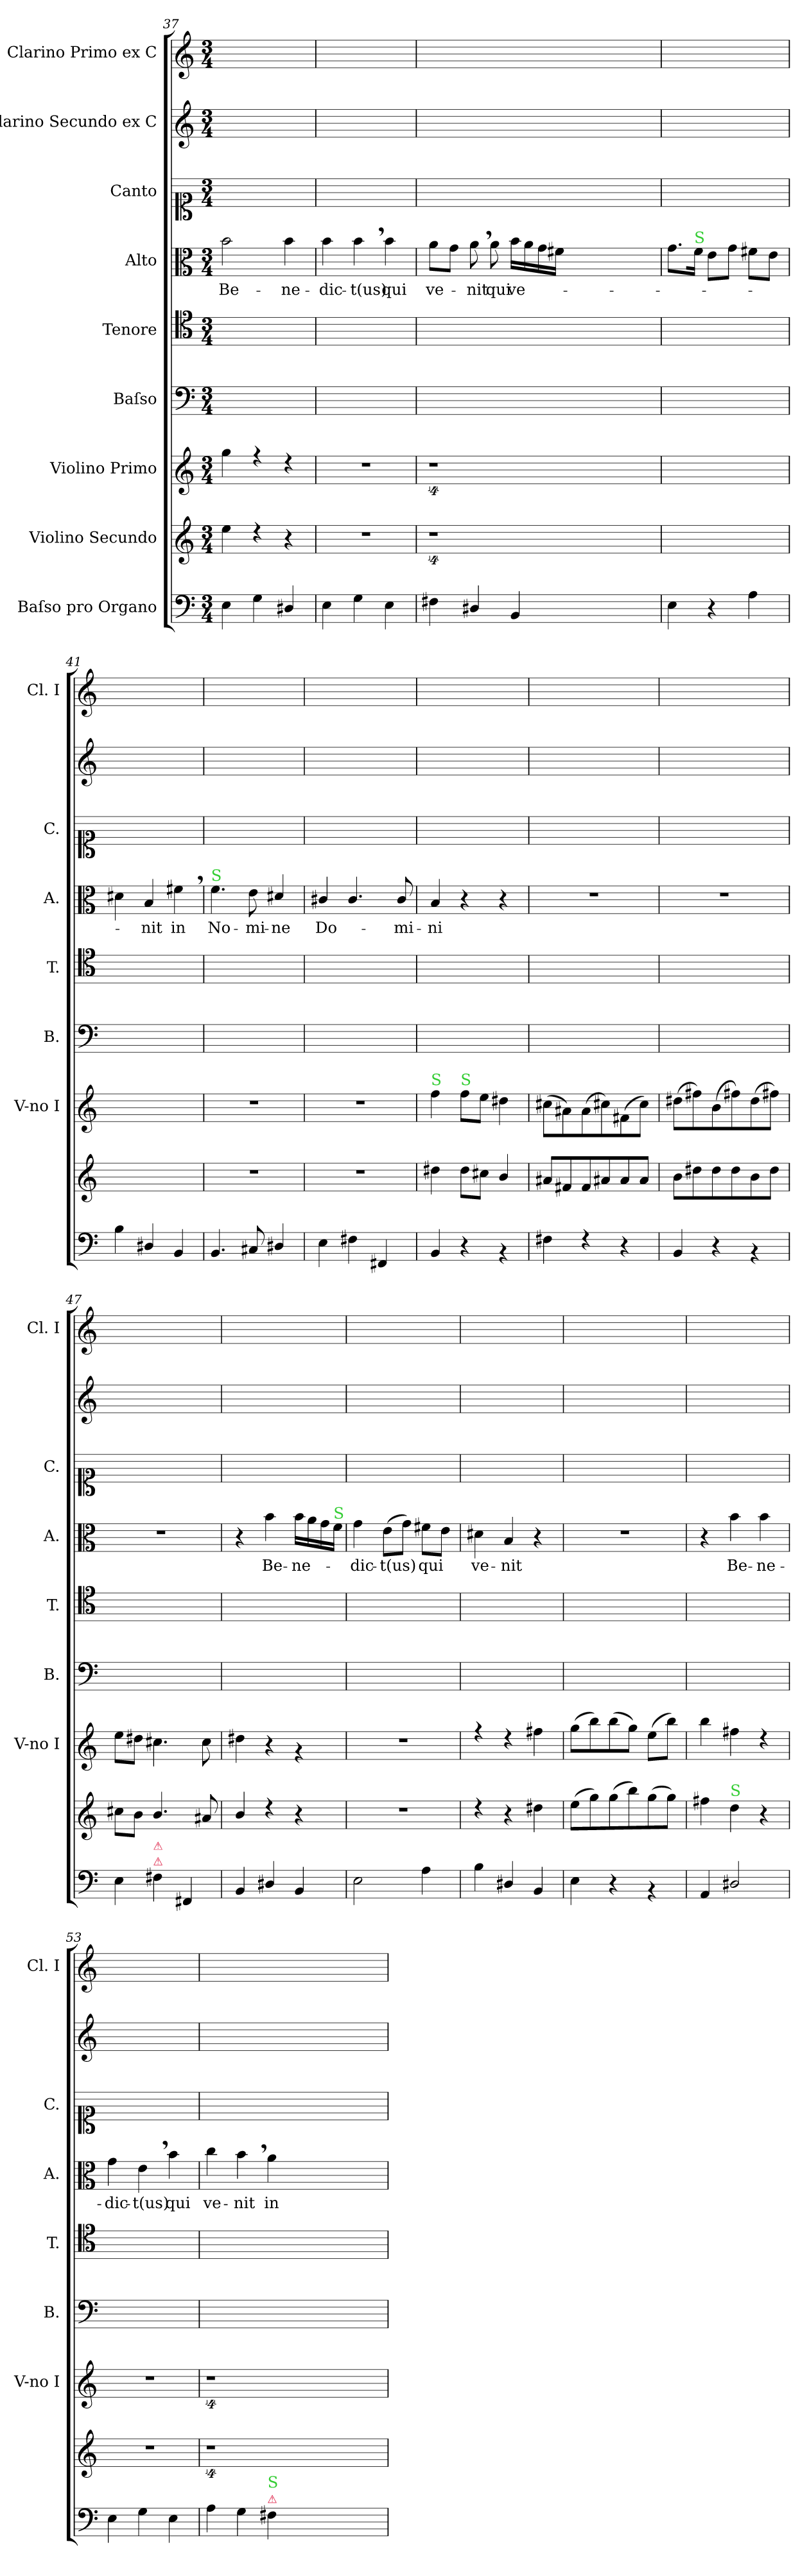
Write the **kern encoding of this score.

**kern	**kern	**kern	**kern	**kern	**kern	**text	**kern	**kern	**kern
*part9	*part8	*part7	*part6	*part5	*part4	*part4	*part3	*part2	*part1
*staff9	*staff8	*staff7	*staff6	*staff5	*staff4	*staff4	*staff3	*staff2	*staff1
*I"Baſso pro Organo	*I"Violino Secundo	*I"Violino Primo	*I"Baſso	*I"Tenore	*I"Alto	*	*I"Canto	*I"Clarino Secundo ex C	*I"Clarino Primo ex C
*	*	*I'V-no I	*I'B.	*I'T.	*I'A.	*	*I'C.	*	*I'Cl. I
*clefF4	*clefG2	*clefG2	*clefF4	*clefC4	*clefC3	*	*clefC1	*clefG2	*clefG2
*k[]	*k[]	*k[]	*k[]	*k[]	*k[]	*	*k[]	*k[]	*k[]
*M3/4	*M3/4	*M3/4	*M3/4	*M3/4	*M3/4	*	*M3/4	*M3/4	*M3/4
=37	=37	=37	=37	=37	=37	=37	=37	=37	=37
4E\	4ee\	4gg\	2.ryy	2.ryy	2b\	Be-	2.ryy	2.ryy	2.ryy
4G\	4rdd	4rff	.	.	.	.	.	.	.
4D#X/	4r	4rdd	.	.	4b\	-ne-	.	.	.
=38	=38	=38	=38	=38	=38	=38	=38	=38	=38
4E\	2.r	2.r	2.ryy	2.ryy	4b\	-dic-	2.ryy	2.ryy	2.ryy
4G\	.	.	.	.	4b,\	-t(us)	.	.	.
4E\	.	.	.	.	4b\	qui	.	.	.
=39	=39	=39	=39	=39	=39	=39	=39	=39	=39
4F#X\	4%9r	4%9r	2.ryy	2.ryy	8a\L	ve-	2.ryy	2.ryy	2.ryy
.	.	.	.	.	8g\J	.	.	.	.
4D#X/	.	.	.	.	8a,\	-nit	.	.	.
.	.	.	.	.	8a\	qui	.	.	.
4BB/	.	.	.	.	16b\LL	ve-	.	.	.
.	.	.	.	.	16a\	.	.	.	.
.	.	.	.	.	16g\	.	.	.	.
.	.	.	.	.	16f#X\JJ	.	.	.	.
1.ryy	.	.	1.ryy	1.ryy	1.ryy	.	1.ryy	1.ryy	1.ryy
=40	=40	=40	=40	=40	=40	=40	=40	=40	=40
4E\	2.ryy	2.ryy	2.ryy	2.ryy	8.g\L	.	2.ryy	2.ryy	2.ryy
!	!	!	!	!	!LO:TX:a:color=limegreen:t=S	!	!	!	!
.	.	.	.	.	16f\Jk	.	.	.	.
4r	.	.	.	.	8e\L	.	.	.	.
.	.	.	.	.	8g\J	.	.	.	.
4A\	.	.	.	.	8f#X\L	.	.	.	.
.	.	.	.	.	8e\J	.	.	.	.
=41	=41	=41	=41	=41	=41	=41	=41	=41	=41
4B\	2.ryy	2.ryy	2.ryy	2.ryy	4d#X\	.	2.ryy	2.ryy	2.ryy
4D#X/	.	.	.	.	4B/	-nit	.	.	.
4BB/	.	.	.	.	4f#X,\	in	.	.	.
=42	=42	=42	=42	=42	=42	=42	=42	=42	=42
!	!	!	!	!	!LO:TX:a:color=limegreen:t=S	!	!	!	!
4.BB/	2.r	2.r	2.ryy	2.ryy	4.f\	No-	2.ryy	2.ryy	2.ryy
8C#X/	.	.	.	.	8e\	-mi-	.	.	.
4D#X/	.	.	.	.	4d#X/	-ne	.	.	.
=43	=43	=43	=43	=43	=43	=43	=43	=43	=43
4E\	2.r	2.r	2.ryy	2.ryy	4c#X/	Do-	2.ryy	2.ryy	2.ryy
4F#X\	.	.	.	.	4.c#/	.	.	.	.
4FF#X/	.	.	.	.	.	.	.	.	.
.	.	.	.	.	8c#/	-mi-	.	.	.
=44	=44	=44	=44	=44	=44	=44	=44	=44	=44
!	!	!LO:TX:a:color=limegreen:t=S	!	!	!	!	!	!	!
4BB/	4dd#X\	4ff\	2.ryy	2.ryy	4B/	-ni	2.ryy	2.ryy	2.ryy
!	!	!LO:TX:a:color=limegreen:t=S	!	!	!	!	!	!	!
4r	8dd#\L	8ff\L	.	.	4r	.	.	.	.
.	8cc#X\J	8ee\J	.	.	.	.	.	.	.
4rBB	4b/	4dd#X\	.	.	4r	.	.	.	.
=45	=45	=45	=45	=45	=45	=45	=45	=45	=45
4F#X\	8a#X/L	(>8cc#X\L	2.ryy	2.ryy	2.r	.	2.ryy	2.ryy	2.ryy
.	8f#X/	8a#X\)	.	.	.	.	.	.	.
4rF	8f#/	(>8a#\	.	.	.	.	.	.	.
.	8a#X/	8cc#X\)	.	.	.	.	.	.	.
4r	8a#/	(>8f#X\	.	.	.	.	.	.	.
.	8a#/J	8cc#\J)	.	.	.	.	.	.	.
=46	=46	=46	=46	=46	=46	=46	=46	=46	=46
4BB/	8b\L	(>8dd#X\L	2.ryy	2.ryy	2.r	.	2.ryy	2.ryy	2.ryy
.	8dd#X\	8ff#X\)	.	.	.	.	.	.	.
4r	8dd#\	(>8b\	.	.	.	.	.	.	.
.	8dd#\	8ff#X\)	.	.	.	.	.	.	.
4rBB	8b\	(>8dd#\	.	.	.	.	.	.	.
.	8dd#\J	8ff#X\J)	.	.	.	.	.	.	.
=47	=47	=47	=47	=47	=47	=47	=47	=47	=47
4E\	8cc#X\L	8ee\L	2.ryy	2.ryy	2.r	.	2.ryy	2.ryy	2.ryy
.	8b\J	8dd#X\J	.	.	.	.	.	.	.
!LO:TX:a:color=crimson:t=⚠	!	!	!	!	!	!	!	!	!
!LO:TX:a:color=crimson:t=⚠	!	!	!	!	!	!	!	!	!
4F#X\	4.b/	4.cc#X\	.	.	.	.	.	.	.
4FF#X/	.	.	.	.	.	.	.	.	.
.	8a#X/	8cc#\	.	.	.	.	.	.	.
=48	=48	=48	=48	=48	=48	=48	=48	=48	=48
4BB/	4b/	4dd#X\	2.ryy	2.ryy	4r	.	2.ryy	2.ryy	2.ryy
4D#X/	4rdd	4r	.	.	4b\	Be-	.	.	.
4BB/	4r	4rg	.	.	16b\LL	-ne-	.	.	.
.	.	.	.	.	16a\	.	.	.	.
.	.	.	.	.	16g\	.	.	.	.
!	!	!	!	!	!LO:TX:a:color=limegreen:t=S	!	!	!	!
.	.	.	.	.	16f\JJ	.	.	.	.
=49	=49	=49	=49	=49	=49	=49	=49	=49	=49
2E\	2.r	2.r	2.ryy	2.ryy	4g\	-dic-	2.ryy	2.ryy	2.ryy
.	.	.	.	.	(>8e\L	-t(us)	.	.	.
.	.	.	.	.	8g\J)	.	.	.	.
4A\	.	.	.	.	8f#X\L	qui	.	.	.
.	.	.	.	.	8e\J	.	.	.	.
=50	=50	=50	=50	=50	=50	=50	=50	=50	=50
4B\	4rdd	4rff	2.ryy	2.ryy	4d#X\	ve-	2.ryy	2.ryy	2.ryy
4D#X/	4r	4rdd	.	.	4B/	-nit	.	.	.
4BB/	4dd#X\	4ff#X\	.	.	4r	.	.	.	.
=51	=51	=51	=51	=51	=51	=51	=51	=51	=51
4E\	(>8ee\L	(>8gg\L	2.ryy	2.ryy	2.r	.	2.ryy	2.ryy	2.ryy
.	8gg\)	8bb\)	.	.	.	.	.	.	.
4r	(>8gg\	(>8bb\	.	.	.	.	.	.	.
.	8bb\)	8gg\J)	.	.	.	.	.	.	.
4rBB	(>8gg\	(>8ee\L	.	.	.	.	.	.	.
.	8gg\J)	8bb\J)	.	.	.	.	.	.	.
=52	=52	=52	=52	=52	=52	=52	=52	=52	=52
4AA/	4ff#X\	4bb\	2.ryy	2.ryy	4r	.	2.ryy	2.ryy	2.ryy
!	!LO:TX:a:color=limegreen:t=S	!	!	!	!	!	!	!	!
2D#X/	4dd\	4ff#X\	.	.	4b\	Be-	.	.	.
.	4r	4rdd	.	.	4b\	-ne-	.	.	.
=53	=53	=53	=53	=53	=53	=53	=53	=53	=53
4E\	2.r	2.r	2.ryy	2.ryy	4g\	-dic-	2.ryy	2.ryy	2.ryy
4G\	.	.	.	.	4e,\	-t(us)	.	.	.
4E\	.	.	.	.	4b\	qui	.	.	.
=54	=54	=54	=54	=54	=54	=54	=54	=54	=54
4A\	4%9r	4%9r	2.ryy	2.ryy	4cc\	ve-	2.ryy	2.ryy	2.ryy
4G\	.	.	.	.	4b,\	-nit	.	.	.
!LO:TX:a:color=crimson:t=⚠	!	!	!	!	!	!	!	!	!
!LO:TX:a:color=limegreen:t=S	!	!	!	!	!	!	!	!	!
4F#X\	.	.	.	.	4a\	in	.	.	.
1.ryy	.	.	1.ryy	1.ryy	1.ryy	.	1.ryy	1.ryy	1.ryy
=	=	=	=	=	=	=	=	=	=
*-	*-	*-	*-	*-	*-	*-	*-	*-	*-
